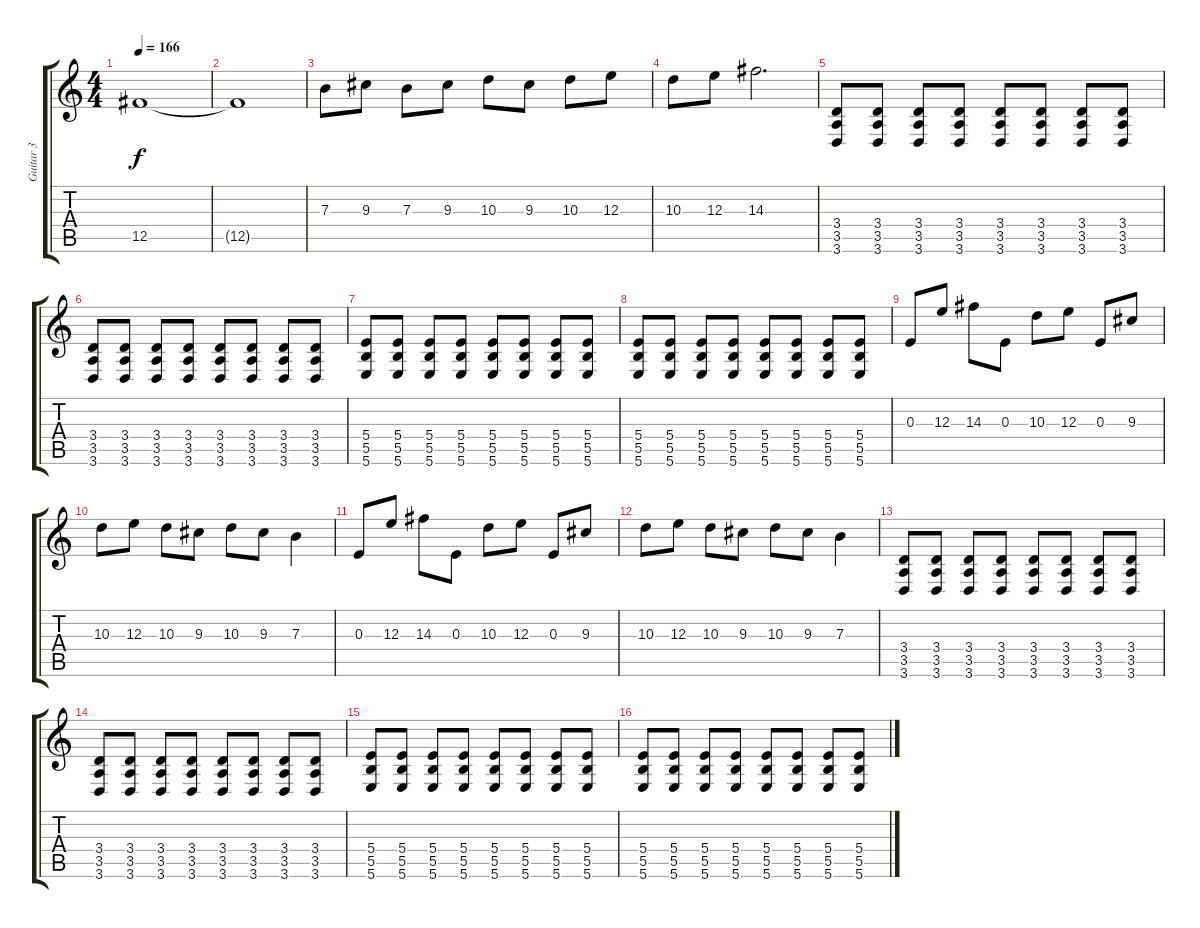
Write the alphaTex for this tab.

\track ("Guitar 3" "Guitar 3") {instrument overdrivenguitar}
\staff {score tabs}
\tuning (Db4 Ab3 E3 B2 Gb2 B1) {hide}
\ts (4 4)
\tempo 166
\clef g2
\ks c
12.5.1{dy f} |
12.5{t}.1 |
7.3.8 9.3.8 7.3.8 9.3.8 10.3.8 9.3.8 10.3.8 12.3.8 |
10.3.8 12.3.8 14.3.2{d} |
(3.4 3.5 3.6).8 (3.4 3.5 3.6).8 (3.4 3.5 3.6).8 (3.4 3.5 3.6).8 (3.4 3.5 3.6).8 (3.4 3.5 3.6).8 (3.4 3.5 3.6).8 (3.4 3.5 3.6).8 |
(3.4 3.5 3.6).8 (3.4 3.5 3.6).8 (3.4 3.5 3.6).8 (3.4 3.5 3.6).8 (3.4 3.5 3.6).8 (3.4 3.5 3.6).8 (3.4 3.5 3.6).8 (3.4 3.5 3.6).8 |
(5.4 5.5 5.6).8 (5.4 5.5 5.6).8 (5.4 5.5 5.6).8 (5.4 5.5 5.6).8 (5.4 5.5 5.6).8 (5.4 5.5 5.6).8 (5.4 5.5 5.6).8 (5.4 5.5 5.6).8 |
(5.4 5.5 5.6).8 (5.4 5.5 5.6).8 (5.4 5.5 5.6).8 (5.4 5.5 5.6).8 (5.4 5.5 5.6).8 (5.4 5.5 5.6).8 (5.4 5.5 5.6).8 (5.4 5.5 5.6).8 |
0.3.8 12.3.8 14.3.8 0.3.8 10.3.8 12.3.8 0.3.8 9.3.8 |
10.3.8 12.3.8 10.3.8 9.3.8 10.3.8 9.3.8 7.3.4 |
0.3.8 12.3.8 14.3.8 0.3.8 10.3.8 12.3.8 0.3.8 9.3.8 |
10.3.8 12.3.8 10.3.8 9.3.8 10.3.8 9.3.8 7.3.4 |
(3.4 3.5 3.6).8 (3.4 3.5 3.6).8 (3.4 3.5 3.6).8 (3.4 3.5 3.6).8 (3.4 3.5 3.6).8 (3.4 3.5 3.6).8 (3.4 3.5 3.6).8 (3.4 3.5 3.6).8 |
(3.4 3.5 3.6).8 (3.4 3.5 3.6).8 (3.4 3.5 3.6).8 (3.4 3.5 3.6).8 (3.4 3.5 3.6).8 (3.4 3.5 3.6).8 (3.4 3.5 3.6).8 (3.4 3.5 3.6).8 |
(5.4 5.5 5.6).8 (5.4 5.5 5.6).8 (5.4 5.5 5.6).8 (5.4 5.5 5.6).8 (5.4 5.5 5.6).8 (5.4 5.5 5.6).8 (5.4 5.5 5.6).8 (5.4 5.5 5.6).8 |
(5.4 5.5 5.6).8 (5.4 5.5 5.6).8 (5.4 5.5 5.6).8 (5.4 5.5 5.6).8 (5.4 5.5 5.6).8 (5.4 5.5 5.6).8 (5.4 5.5 5.6).8 (5.4 5.5 5.6).8
